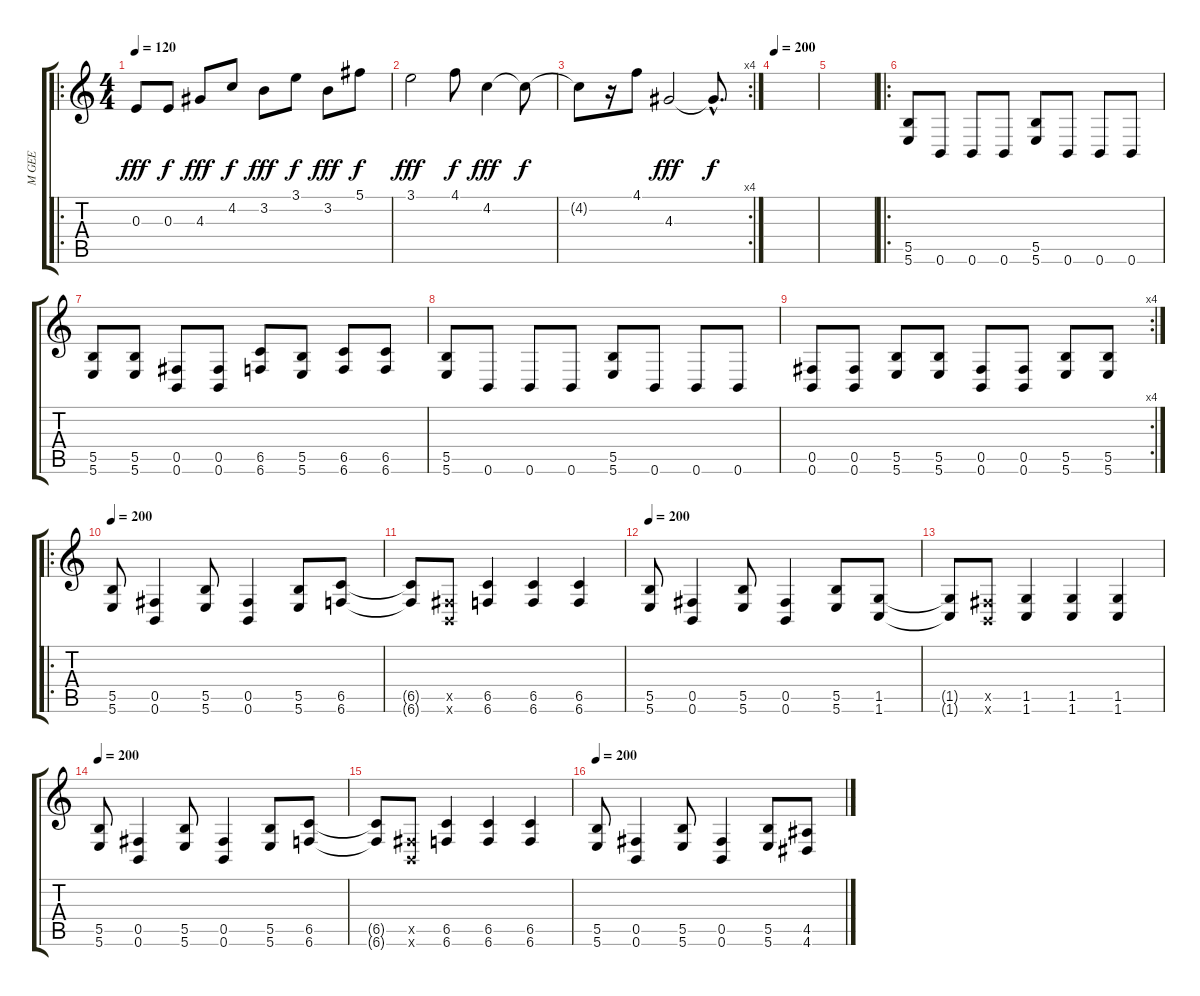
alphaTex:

\track ("M GEE" "M GEE") {instrument distortionguitar}
\staff {score tabs}
\tuning (Db4 Ab3 E3 B2 Gb2 B1) {hide}
\ro
\ts (4 4)
\tempo 120
\clef g2
\ks c
0.3.8{dy fff instrument acousticguitarnylon} 0.3.8{dy f} 4.3.8{dy fff} 4.2.8{dy f} 3.2.8{dy fff} 3.1.8{dy f} 3.2.8{dy fff} 5.1.8{dy f} |
3.1.2{dy fff} 4.1.8{dy f} 4.2.4{dy fff} 4.2{t}.8{dy f} |
\rc 4
4.2{t}.8 r.16 4.1.8 4.3.2{dy fff} 4.3{hac t}.8{d dy f} |
\tempo 200
|
|
\ro
(5.5 5.6).8 0.6.8 0.6.8 0.6.8 (5.5 5.6).8 0.6.8 0.6.8 0.6.8 |
(5.5 5.6).8 (5.5 5.6).8 (0.5 0.6).8 (0.5 0.6).8 (6.5 6.6).8 (5.5 5.6).8 (6.5 6.6).8 (6.5 6.6).8 |
(5.5 5.6).8 0.6.8 0.6.8 0.6.8 (5.5 5.6).8 0.6.8 0.6.8 0.6.8 |
\rc 4
(0.5 0.6).8 (0.5 0.6).8 (5.5 5.6).8 (5.5 5.6).8 (0.5 0.6).8 (0.5 0.6).8 (5.5 5.6).8 (5.5 5.6).8 |
\ro
\tempo 200
(5.5 5.6).8{volume 16 balance 8 instrument distortionguitar} (0.5 0.6).4 (5.5 5.6).8 (0.5 0.6).4 (5.5 5.6).8 (6.5 6.6).8 |
(6.5{t} 6.6{t}).8 (0.5{x} 0.6{x}).8 (6.5 6.6).4 (6.5 6.6).4 (6.5 6.6).4 |
\tempo 200
(5.5 5.6).8{volume 16 balance 8 instrument distortionguitar} (0.5 0.6).4 (5.5 5.6).8 (0.5 0.6).4 (5.5 5.6).8 (1.5 1.6).8 |
(1.5{t} 1.6{t}).8 (0.5{x} 0.6{x}).8 (1.5 1.6).4 (1.5 1.6).4 (1.5 1.6).4 |
\tempo 200
(5.5 5.6).8{volume 16 balance 8 instrument distortionguitar} (0.5 0.6).4 (5.5 5.6).8 (0.5 0.6).4 (5.5 5.6).8 (6.5 6.6).8 |
(6.5{t} 6.6{t}).8 (0.5{x} 0.6{x}).8 (6.5 6.6).4 (6.5 6.6).4 (6.5 6.6).4 |
\tempo 200
(5.5 5.6).8{volume 16 balance 8 instrument distortionguitar} (0.5 0.6).4 (5.5 5.6).8 (0.5 0.6).4 (5.5 5.6).8 (4.5 4.6).8
